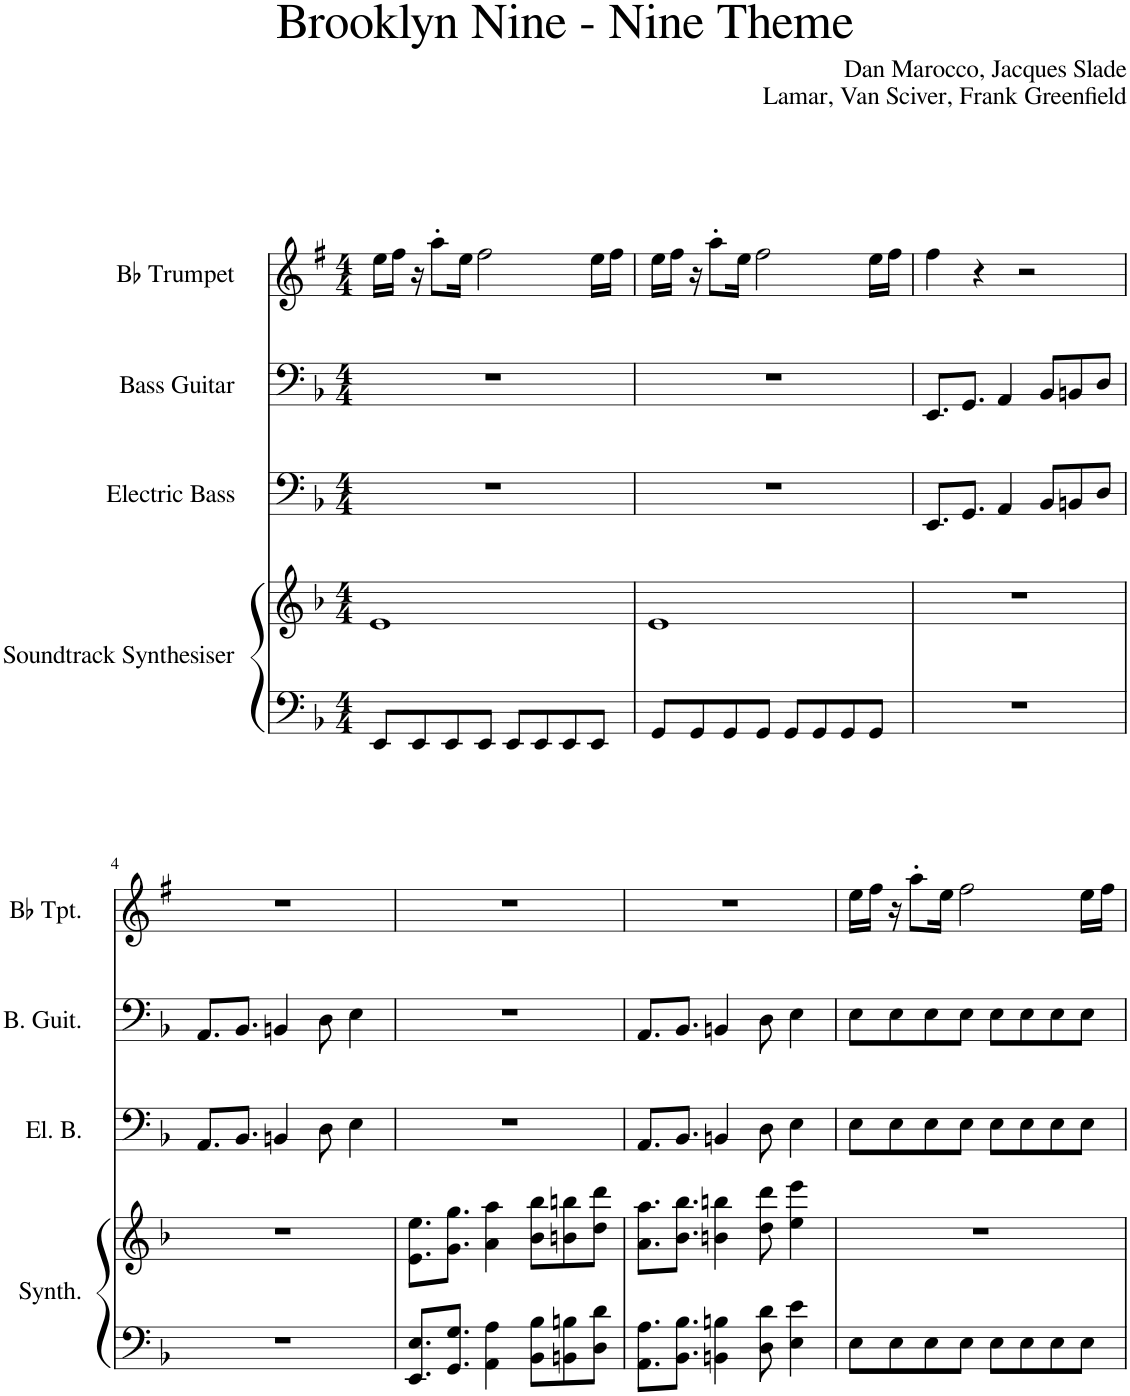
**kern	**kern	**kern	**kern	**kern
*part4	*part4	*part3	*part2	*part1
*staff5	*staff4	*staff3	*staff2	*staff1
*I"Soundtrack Synthesiser	*	*I"Electric Bass	*I"Bass Guitar	*I"Bb Trumpet
*I'Synth.	*	*I'El. B.	*I'B. Guit.	*I'Bb Tpt.
*clefF4	*clefG2	*clefF4	*clefF4	*clefG2
*	*	*Trd7c12	*Trd7c12	*Trd1c2
*k[b-]	*k[b-]	*k[b-]	*k[b-]	*k[f#]
*M4/4	*M4/4	*M4/4	*M4/4	*M4/4
=1	=1	=1	=1	=1
8EE/L	1e	1r	1r	16ee\LL
.	.	.	.	16ff#\JJ
8EE/	.	.	.	16r
.	.	.	.	8aa'\L
8EE/	.	.	.	.
.	.	.	.	16ee\Jk
8EE/J	.	.	.	2ff#\
8EE/L	.	.	.	.
8EE/	.	.	.	.
8EE/	.	.	.	.
8EE/J	.	.	.	16ee\LL
.	.	.	.	16ff#\JJ
=2	=2	=2	=2	=2
8GG/L	1e	1r	1r	16ee\LL
.	.	.	.	16ff#\JJ
8GG/	.	.	.	16r
.	.	.	.	8aa'\L
8GG/	.	.	.	.
.	.	.	.	16ee\Jk
8GG/J	.	.	.	2ff#\
8GG/L	.	.	.	.
8GG/	.	.	.	.
8GG/	.	.	.	.
8GG/J	.	.	.	16ee\LL
.	.	.	.	16ff#\JJ
=3	=3	=3	=3	=3
1r	1r	8.EE/L	8.EE/L	4ff#\
.	.	8.GG/J	8.GG/J	.
.	.	.	.	4r
.	.	4AA/	4AA/	.
.	.	.	.	2r
.	.	8BB-/L	8BB-/L	.
.	.	8BBn/	8BBn/	.
.	.	8D/J	8D/J	.
!!LO:LB:g=z
=4	=4	=4	=4	=4
1r	1r	8.AA/L	8.AA/L	1r
.	.	8.BB-/J	8.BB-/J	.
.	.	4BBn/	4BBn/	.
.	.	8D\	8D\	.
.	.	4E\	4E\	.
=5	=5	=5	=5	=5
8.EE/ 8.E/L	8.e\ 8.ee\L	1r	1r	1r
8.GG/ 8.G/J	8.g\ 8.gg\J	.	.	.
4AA\ 4A\	4a\ 4aa\	.	.	.
8BB-\ 8B-\L	8b-\ 8bb-\L	.	.	.
8BBn\ 8Bn\	8bn\ 8bbn\	.	.	.
8D\ 8d\J	8dd\ 8ddd\J	.	.	.
=6	=6	=6	=6	=6
8.AA\ 8.A\L	8.a\ 8.aa\L	8.AA/L	8.AA/L	1r
8.BB-\ 8.B-\J	8.b-\ 8.bb-\J	8.BB-/J	8.BB-/J	.
4BBn\ 4Bn\	4bn\ 4bbn\	4BBn/	4BBn/	.
8D\ 8d\	8dd\ 8ddd\	8D\	8D\	.
4E\ 4e\	4ee\ 4eee\	4E\	4E\	.
=7	=7	=7	=7	=7
8E\L	1r	8E\L	8E\L	16ee\LL
.	.	.	.	16ff#\JJ
8E\	.	8E\	8E\	16r
.	.	.	.	8aa'\L
8E\	.	8E\	8E\	.
.	.	.	.	16ee\Jk
8E\J	.	8E\J	8E\J	2ff#\
8E\L	.	8E\L	8E\L	.
8E\	.	8E\	8E\	.
8E\	.	8E\	8E\	.
8E\J	.	8E\J	8E\J	16ee\LL
.	.	.	.	16ff#\JJ
=	=	=	=	=
*-	*-	*-	*-	*-
